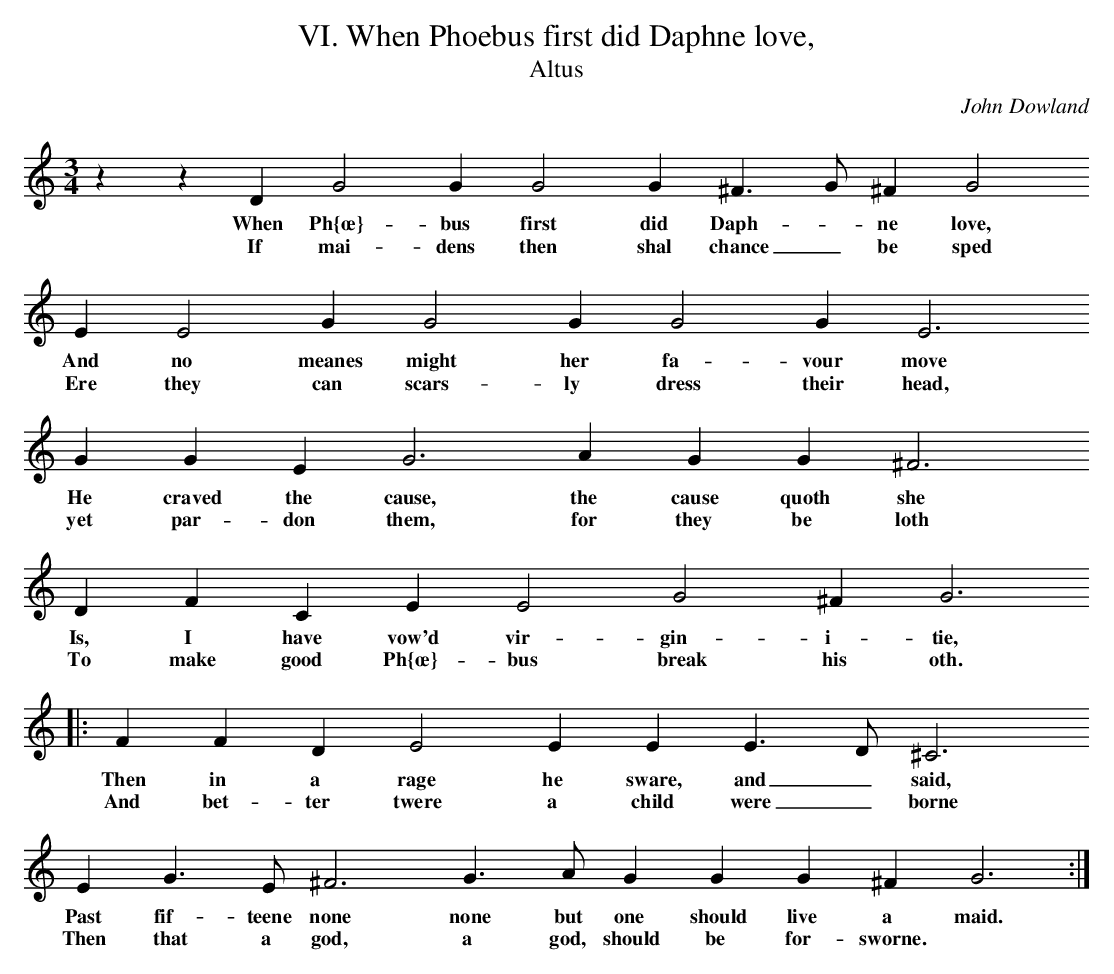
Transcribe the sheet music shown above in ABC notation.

X:1
T:VI. When Phoebus first did Daphne love,
T:Altus
C:John Dowland
M:3/4
L:1/4
K:G mix
z z D G2 G G2 G ^F > G ^F G2
w:When Ph{\oe}- bus first did Daph- * ne love,
w:If mai- dens then shal chance _ be sped
E E2 G G2 G G2 G E3
w:And no meanes might her fa- vour move
w:Ere they can scars- ly dress their head,
G G E G3 A G G ^F3
w:He craved the cause, the cause quoth she
w:yet par- don them, for they be loth
D F C E E2 G2 ^F G3
w:Is, I have vow'd vir-gin- i- tie,
w:To make good Ph{\oe}- bus break his oth.
|:F F D E2 E E E > D ^C3
w:Then in a rage he sware, and _ said,
w:And bet- ter twere a child were _ borne
E G > E ^F3 G > A G G G ^F G3 :|
w:Past fif- teene none none but one should live a maid.
w:Then that a god, a god, should be for- sworne.
